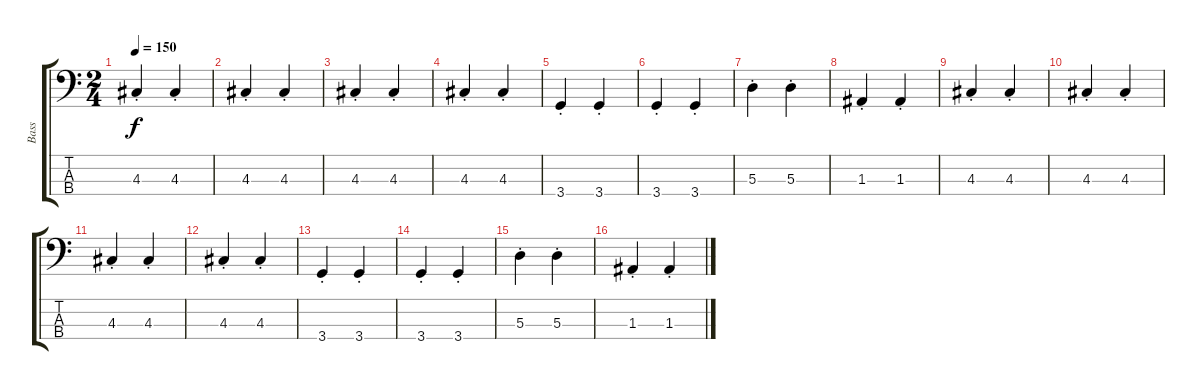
\track ("Bass" "Bass") {instrument electricbassfinger}
\staff {score tabs}
\tuning (G2 D2 A1 E1) {hide}
\ts (2 4)
\tempo 150
\clef f4
\ks c
4.3{st}.4{dy f} 4.3{st}.4 |
4.3{st}.4 4.3{st}.4 |
4.3{st}.4 4.3{st}.4 |
4.3{st}.4 4.3{st}.4 |
3.4{st}.4 3.4{st}.4 |
3.4{st}.4 3.4{st}.4 |
5.3{st}.4 5.3{st}.4 |
1.3{st}.4 1.3{st}.4 |
4.3{st}.4 4.3{st}.4 |
4.3{st}.4 4.3{st}.4 |
4.3{st}.4 4.3{st}.4 |
4.3{st}.4 4.3{st}.4 |
3.4{st}.4 3.4{st}.4 |
3.4{st}.4 3.4{st}.4 |
5.3{st}.4 5.3{st}.4 |
1.3{st}.4 1.3{st}.4
